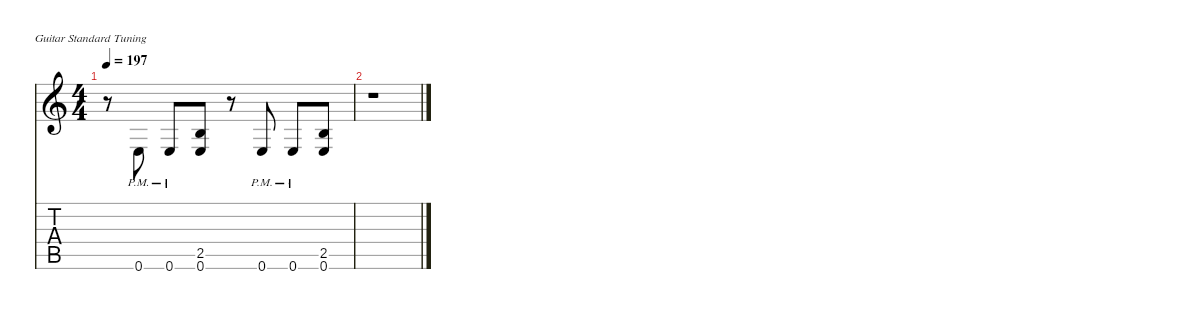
\defaultSystemsLayout 4
\hideDynamics
\bracketExtendMode nobrackets
\singleTrackTrackNamePolicy hidden
\multiTrackTrackNamePolicy hidden
\firstSystemTrackNameMode fullname
\firstSystemTrackNameOrientation horizontal
\otherSystemsTrackNameOrientation horizontal
\track ("Guitar 1" "dist.guit.") {instrument distortionguitar}
\staff {score tabs}
\tuning (E4 B3 G3 D3 A2 E2)
\ts (4 4)
\tempo 197
\clef g2
\ks c
r.8{dy f beam Down} 0.6{pm}.8{beam Up} 0.6{pm}.8{beam Up} (2.5 0.6).8{beam Up} r.8{beam Up} 0.6{pm}.8{beam Up} 0.6{pm}.8{beam Up} (2.5 0.6).8{beam Up} |
r.1{beam Down}
